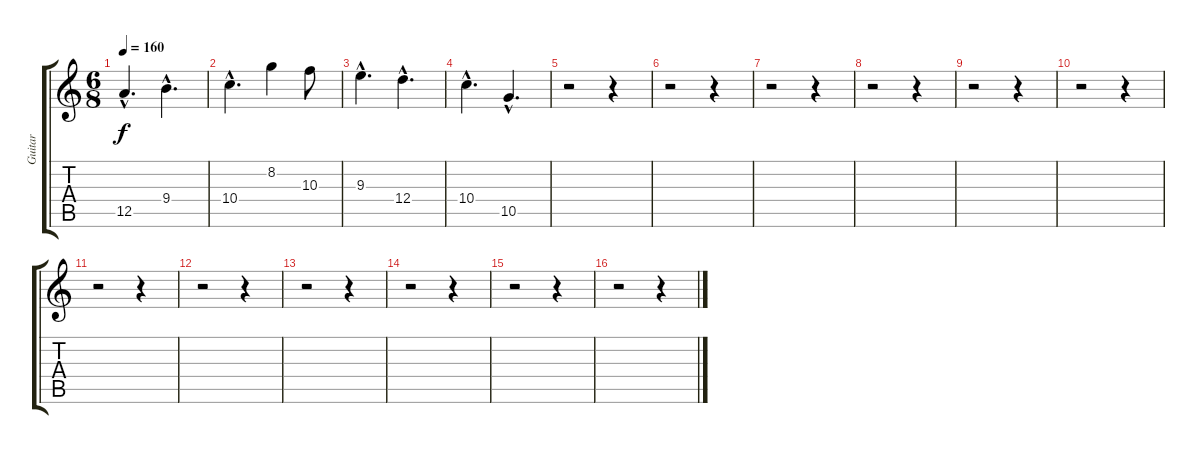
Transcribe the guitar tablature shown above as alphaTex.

\track ("Guitar" "Guitar") {instrument overdrivenguitar}
\staff {score tabs}
\tuning (E4 B3 G3 D3 A2 E2) {hide}
\ts (6 8)
\tempo 160
\clef g2
\ks c
12.5{hac}.4{d dy f} 9.4{hac}.4{d} |
10.4{hac}.4{d} 8.2.4 10.3.8 |
9.3{hac}.4{d} 12.4{hac}.4{d} |
10.4{hac}.4{d} 10.5{hac}.4{d} |
r.2 r.4 |
r.2 r.4 |
r.2 r.4 |
r.2 r.4 |
r.2 r.4 |
r.2 r.4 |
r.2 r.4 |
r.2 r.4 |
r.2 r.4 |
r.2 r.4 |
r.2 r.4 |
r.2 r.4
